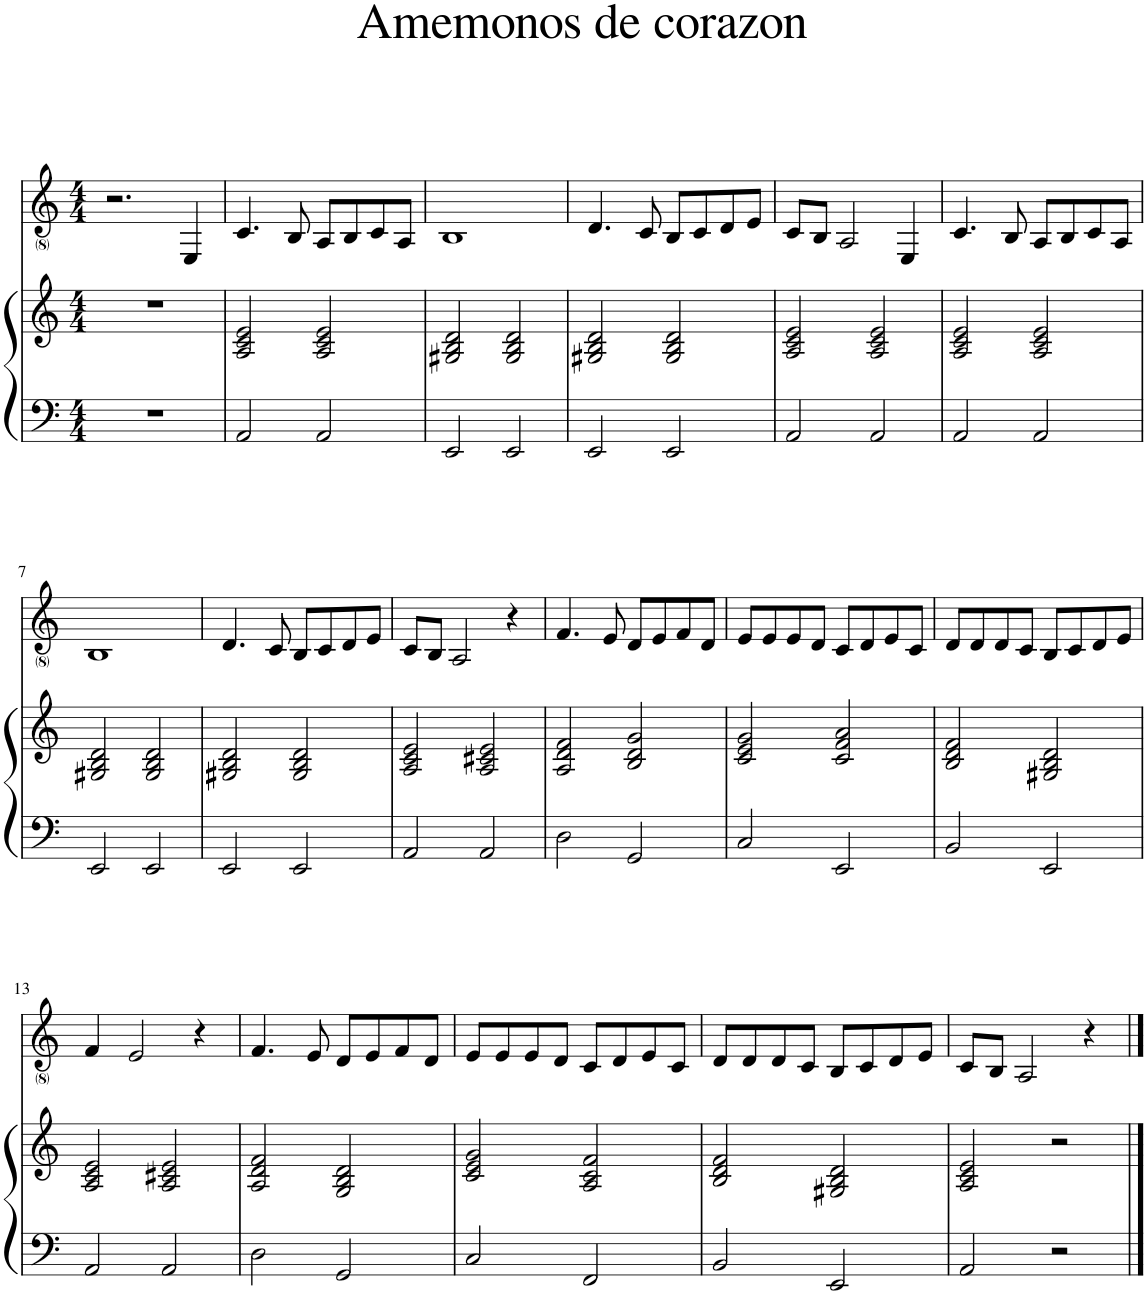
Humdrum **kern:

**kern	**kern	**kern
*part2	*part2	*part1
*staff3	*staff2	*staff1
*I"Piano	*	*I"Voice
*I'Pno	*	*
*clefF4	*clefG2	*clefG2
*k[]	*k[]	*k[]
*M4/4	*M4/4	*M4/4
=1	=1	=1
1r	1r	2.r
.	.	4E/
=2	=2	=2
2AA/	2A/ 2c/ 2e/	4.c/
.	.	8B/
2AA/	2A/ 2c/ 2e/	8A/L
.	.	8B/
.	.	8c/
.	.	8A/J
=3	=3	=3
2EE/	2G#X/ 2B/ 2d/	1B
2EE/	2G#/ 2B/ 2d/	.
=4	=4	=4
2EE/	2G#X/ 2B/ 2d/	4.d/
.	.	8c/
2EE/	2G#/ 2B/ 2d/	8B/L
.	.	8c/
.	.	8d/
.	.	8e/J
=5	=5	=5
2AA/	2A/ 2c/ 2e/	8c/L
.	.	8B/J
.	.	2A/
2AA/	2A/ 2c/ 2e/	.
.	.	4E/
=6	=6	=6
2AA/	2A/ 2c/ 2e/	4.c/
.	.	8B/
2AA/	2A/ 2c/ 2e/	8A/L
.	.	8B/
.	.	8c/
.	.	8A/J
!!LO:LB:g=z
=7	=7	=7
2EE/	2G#X/ 2B/ 2d/	1B
2EE/	2G#/ 2B/ 2d/	.
=8	=8	=8
2EE/	2G#X/ 2B/ 2d/	4.d/
.	.	8c/
2EE/	2G#/ 2B/ 2d/	8B/L
.	.	8c/
.	.	8d/
.	.	8e/J
=9	=9	=9
2AA/	2A/ 2c/ 2e/	8c/L
.	.	8B/J
.	.	2A/
2AA/	2A/ 2c#X/ 2e/	.
.	.	4r
=10	=10	=10
2D\	2A/ 2d/ 2f/	4.f/
.	.	8e/
2GG/	2B/ 2d/ 2g/	8d/L
.	.	8e/
.	.	8f/
.	.	8d/J
=11	=11	=11
2C/	2c/ 2e/ 2g/	8e/L
.	.	8e/
.	.	8e/
.	.	8d/J
2EE/	2c/ 2f/ 2a/	8c/L
.	.	8d/
.	.	8e/
.	.	8c/J
=12	=12	=12
2BB/	2B/ 2d/ 2f/	8d/L
.	.	8d/
.	.	8d/
.	.	8c/J
2EE/	2G#X/ 2B/ 2d/	8B/L
.	.	8c/
.	.	8d/
.	.	8e/J
!!LO:LB:g=z
=13	=13	=13
2AA/	2A/ 2c/ 2e/	4f/
.	.	2e/
2AA/	2A/ 2c#X/ 2e/	.
.	.	4r
=14	=14	=14
2D\	2A/ 2d/ 2f/	4.f/
.	.	8e/
2GG/	2G/ 2B/ 2d/	8d/L
.	.	8e/
.	.	8f/
.	.	8d/J
=15	=15	=15
2C/	2c/ 2e/ 2g/	8e/L
.	.	8e/
.	.	8e/
.	.	8d/J
2FF/	2A/ 2c/ 2f/	8c/L
.	.	8d/
.	.	8e/
.	.	8c/J
=16	=16	=16
2BB/	2B/ 2d/ 2f/	8d/L
.	.	8d/
.	.	8d/
.	.	8c/J
2EE/	2G#X/ 2B/ 2d/	8B/L
.	.	8c/
.	.	8d/
.	.	8e/J
=17	=17	=17
2AA/	2A/ 2c/ 2e/	8c/L
.	.	8B/J
.	.	2A/
2r	2r	.
.	.	4r
==	==	==
*-	*-	*-
